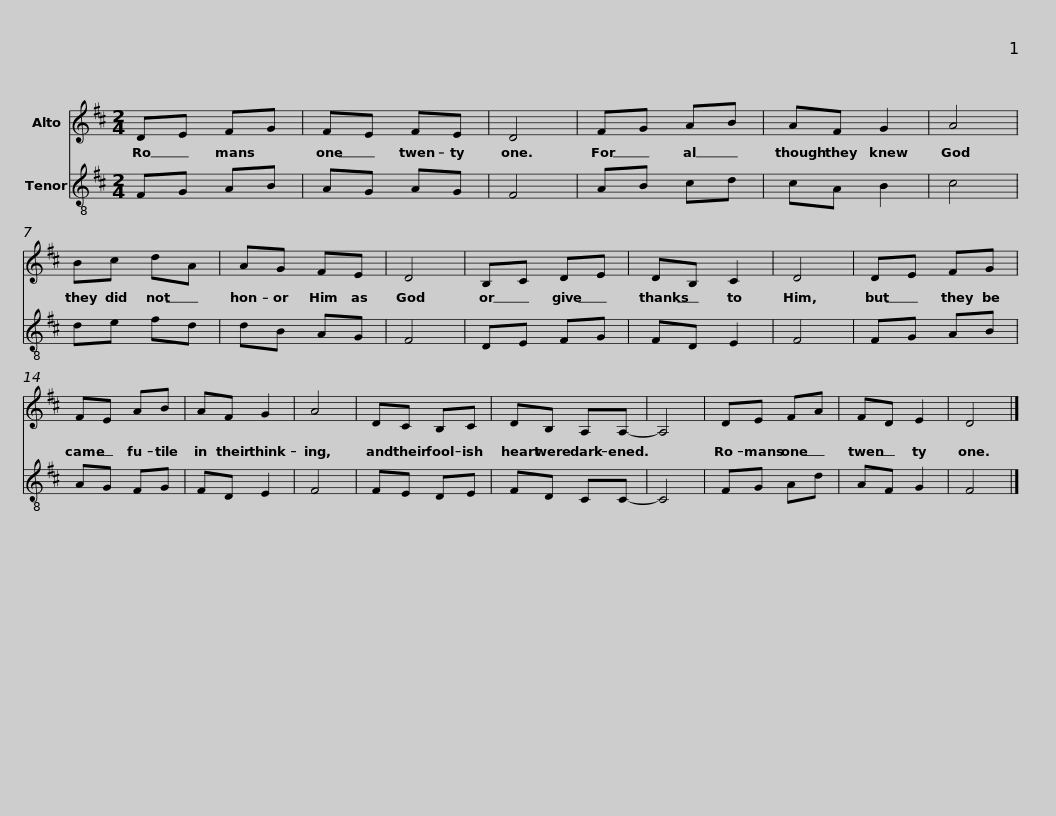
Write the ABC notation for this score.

X:1
%%score 1 2
L:1/8
M:2/4
I:linebreak $
K:D
V:1 treble
V:2 treble-8
V:1
 DE FG | FE FE | D4 | FG AB | AF G2 | %5
 A4 | Bc dA |$ AG FE | D4 | B,C DE | %10
 DB, C2 | D4 | DE FG | FE AB | AF G2 |$ %15
 A4 | DC B,C | DB, A,A,- | A,4 | DE FA | %20
 FD E2 | D4 |] %22
V:2
 FG AB | AG AG | F4 | AB cd | cA B2 | %5
 c4 | de fd |$ dB AG | F4 | DE FG | %10
 FD E2 | F4 | FG AB | AG FG | FD E2 |$ %15
 F4 | FE DE | FD CC- | C4 | FG Ad | %20
 AF G2 | F4 |] %22
